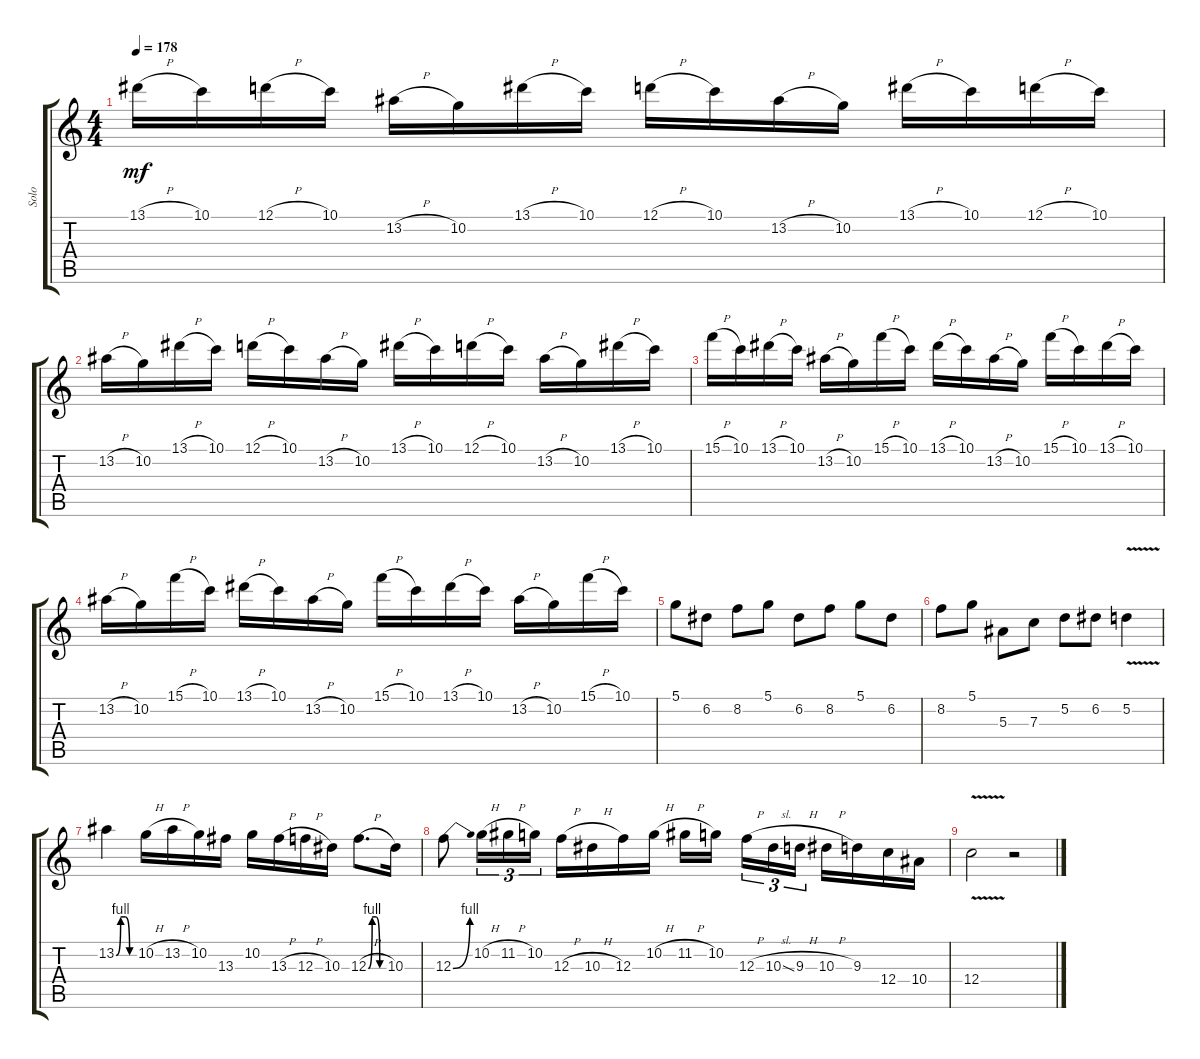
\track ("Solo" "Solo") {instrument distortionguitar}
\staff {score tabs}
\tuning (D4 A3 F3 C3 G2 C2) {hide}
\ts (4 4)
\tempo 178
\clef g2
\ks c
13.1{h}.16{dy mf} 10.1.16 12.1{h}.16 10.1.16 13.2{h}.16 10.2.16 13.1{h}.16 10.1.16 12.1{h}.16 10.1.16 13.2{h}.16 10.2.16 13.1{h}.16 10.1.16 12.1{h}.16 10.1.16 |
13.2{h}.16 10.2.16 13.1{h}.16 10.1.16 12.1{h}.16 10.1.16 13.2{h}.16 10.2.16 13.1{h}.16 10.1.16 12.1{h}.16 10.1.16 13.2{h}.16 10.2.16 13.1{h}.16 10.1.16 |
15.1{h}.16 10.1.16 13.1{h}.16 10.1.16 13.2{h}.16 10.2.16 15.1{h}.16 10.1.16 13.1{h}.16 10.1.16 13.2{h}.16 10.2.16 15.1{h}.16 10.1.16 13.1{h}.16 10.1.16 |
13.2{h}.16 10.2.16 15.1{h}.16 10.1.16 13.1{h}.16 10.1.16 13.2{h}.16 10.2.16 15.1{h}.16 10.1.16 13.1{h}.16 10.1.16 13.2{h}.16 10.2.16 15.1{h}.16 10.1.16 |
5.1.8 6.2.8 8.2.8 5.1.8 6.2.8 8.2.8 5.1.8 6.2.8 |
8.2.8 5.1.8 5.3.8 7.3.8 5.2.8 6.2.8 5.2{v}.4 |
13.2{be (custom 0 0 15 4 30 4 45 0 60 0)}.4 10.2{h}.16 13.2{h}.16 10.2.16 13.3.16 10.2.16 13.3{h}.16 12.3{h}.16 10.3.16 12.3{be (custom 0 0 15 4 30 4 45 0 60 0) h}.8{d} 10.3.16 |
12.3{be (bend 0 0 60 4)}.8 10.2{h}.16{tu (3 2)} 11.2{h}.16{tu (3 2)} 10.2.16{tu (3 2)} 12.3{h}.16 10.3{h}.16 12.3.16 10.2{h}.16 11.2{h}.16 10.2.16 12.3{h}.16{tu (3 2)} 10.3{sl}.16{tu (3 2)} 9.3{h}.16{tu (3 2)} 10.3{h}.16 9.3.16 12.4.16 10.4.16 |
12.4{v}.2 r.2
